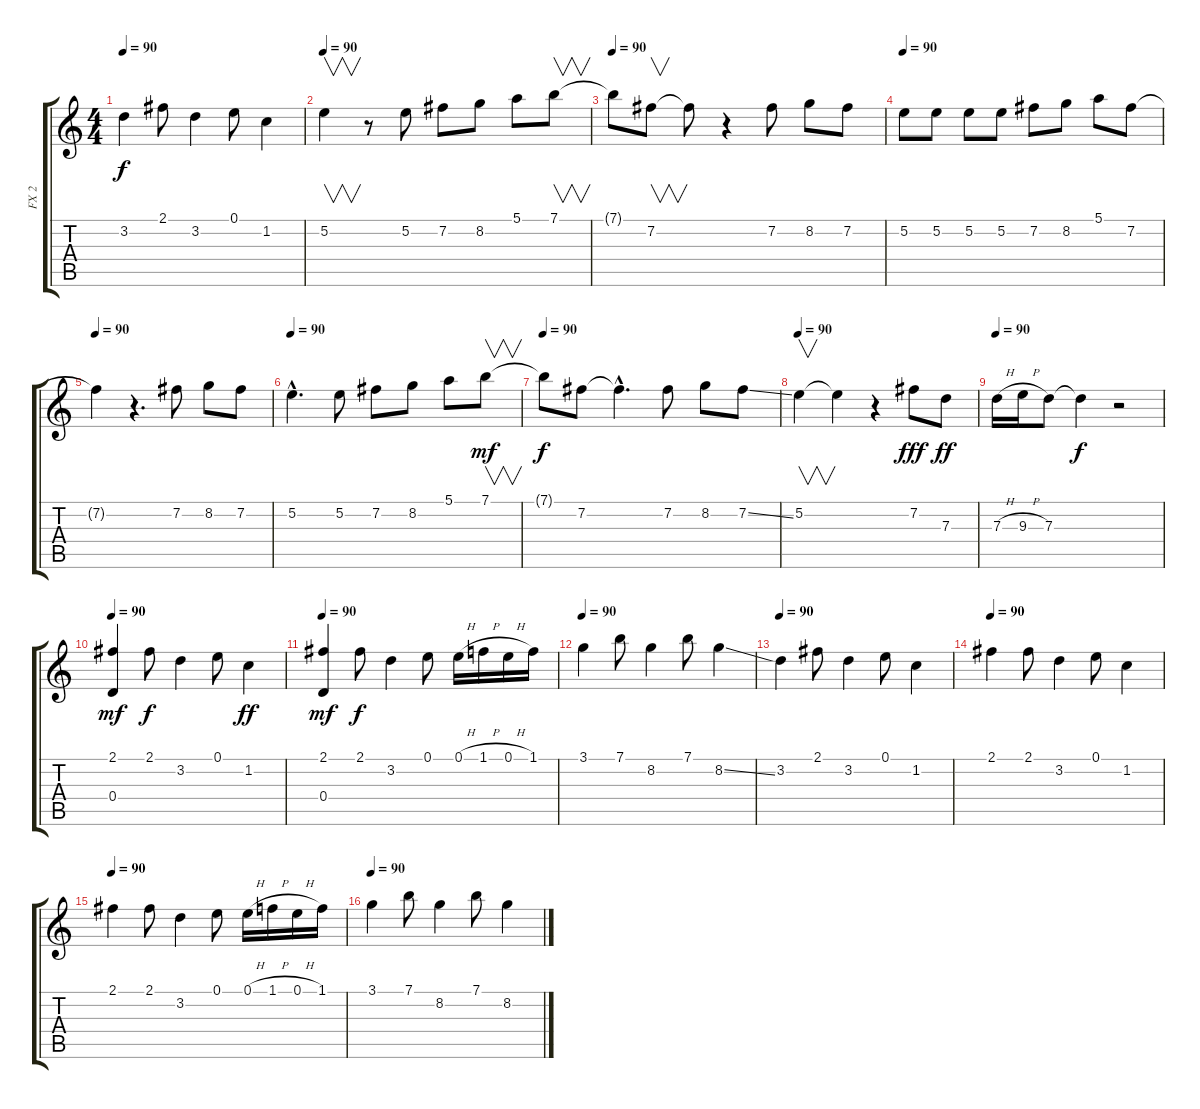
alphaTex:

\track ("FX 2" "FX 2") {instrument overdrivenguitar}
\staff {score tabs}
\tuning (E4 B3 G3 D3 A2 E2) {hide}
\ts (4 4)
\tempo 90
\clef g2
\ks c
3.2.4{dy f} 2.1.8 3.2.4 0.1.8 1.2.4 |
\tempo 90
5.2.4{v} r.8 5.2.8 7.2.8 8.2.8 5.1.8 7.1.8{v} |
\tempo 90
7.1{t}.8 7.2.8{v} 7.2{t}.8 r.4 7.2.8 8.2.8 7.2.8 |
\tempo 90
5.2.8 5.2.8 5.2.8 5.2.8 7.2.8 8.2.8 5.1.8 7.2.8 |
\tempo 90
7.2{t}.4 r.4{d} 7.2.8 8.2.8 7.2.8 |
\tempo 90
5.2{hac}.4{d} 5.2.8 7.2.8 8.2.8 5.1.8 7.1.8{v dy mf} |
\tempo 90
7.1{t}.8{dy f} 7.2.8 7.2{hac t}.4{d} 7.2.8 8.2.8 7.2{ss}.8 |
\tempo 90
5.2.4{v} 5.2{t}.4 r.4 7.2.8{dy fff} 7.3.8{dy ff} |
\tempo 90
7.3{h}.16 9.3{h}.16 7.3.8 7.3{t}.4{dy f} r.2 |
\tempo 90
(2.1 0.4).4{dy mf balance 13} 2.1.8{dy f} 3.2.4 0.1.8 1.2.4{dy ff} |
\tempo 90
(2.1 0.4).4{dy mf} 2.1.8{dy f} 3.2.4 0.1.8 0.1{h}.16 1.1{h}.16 0.1{h}.16 1.1.16 |
\tempo 90
3.1.4 7.1.8 8.2.4 7.1.8 8.2{ss}.4 |
\tempo 90
3.2.4 2.1.8 3.2.4 0.1.8 1.2.4 |
\tempo 90
2.1.4{balance 13} 2.1.8 3.2.4 0.1.8 1.2.4 |
\tempo 90
2.1.4 2.1.8 3.2.4 0.1.8 0.1{h}.16 1.1{h}.16 0.1{h}.16 1.1.16 |
\tempo 90
3.1.4 7.1.8 8.2.4 7.1.8 8.2{ss}.4
